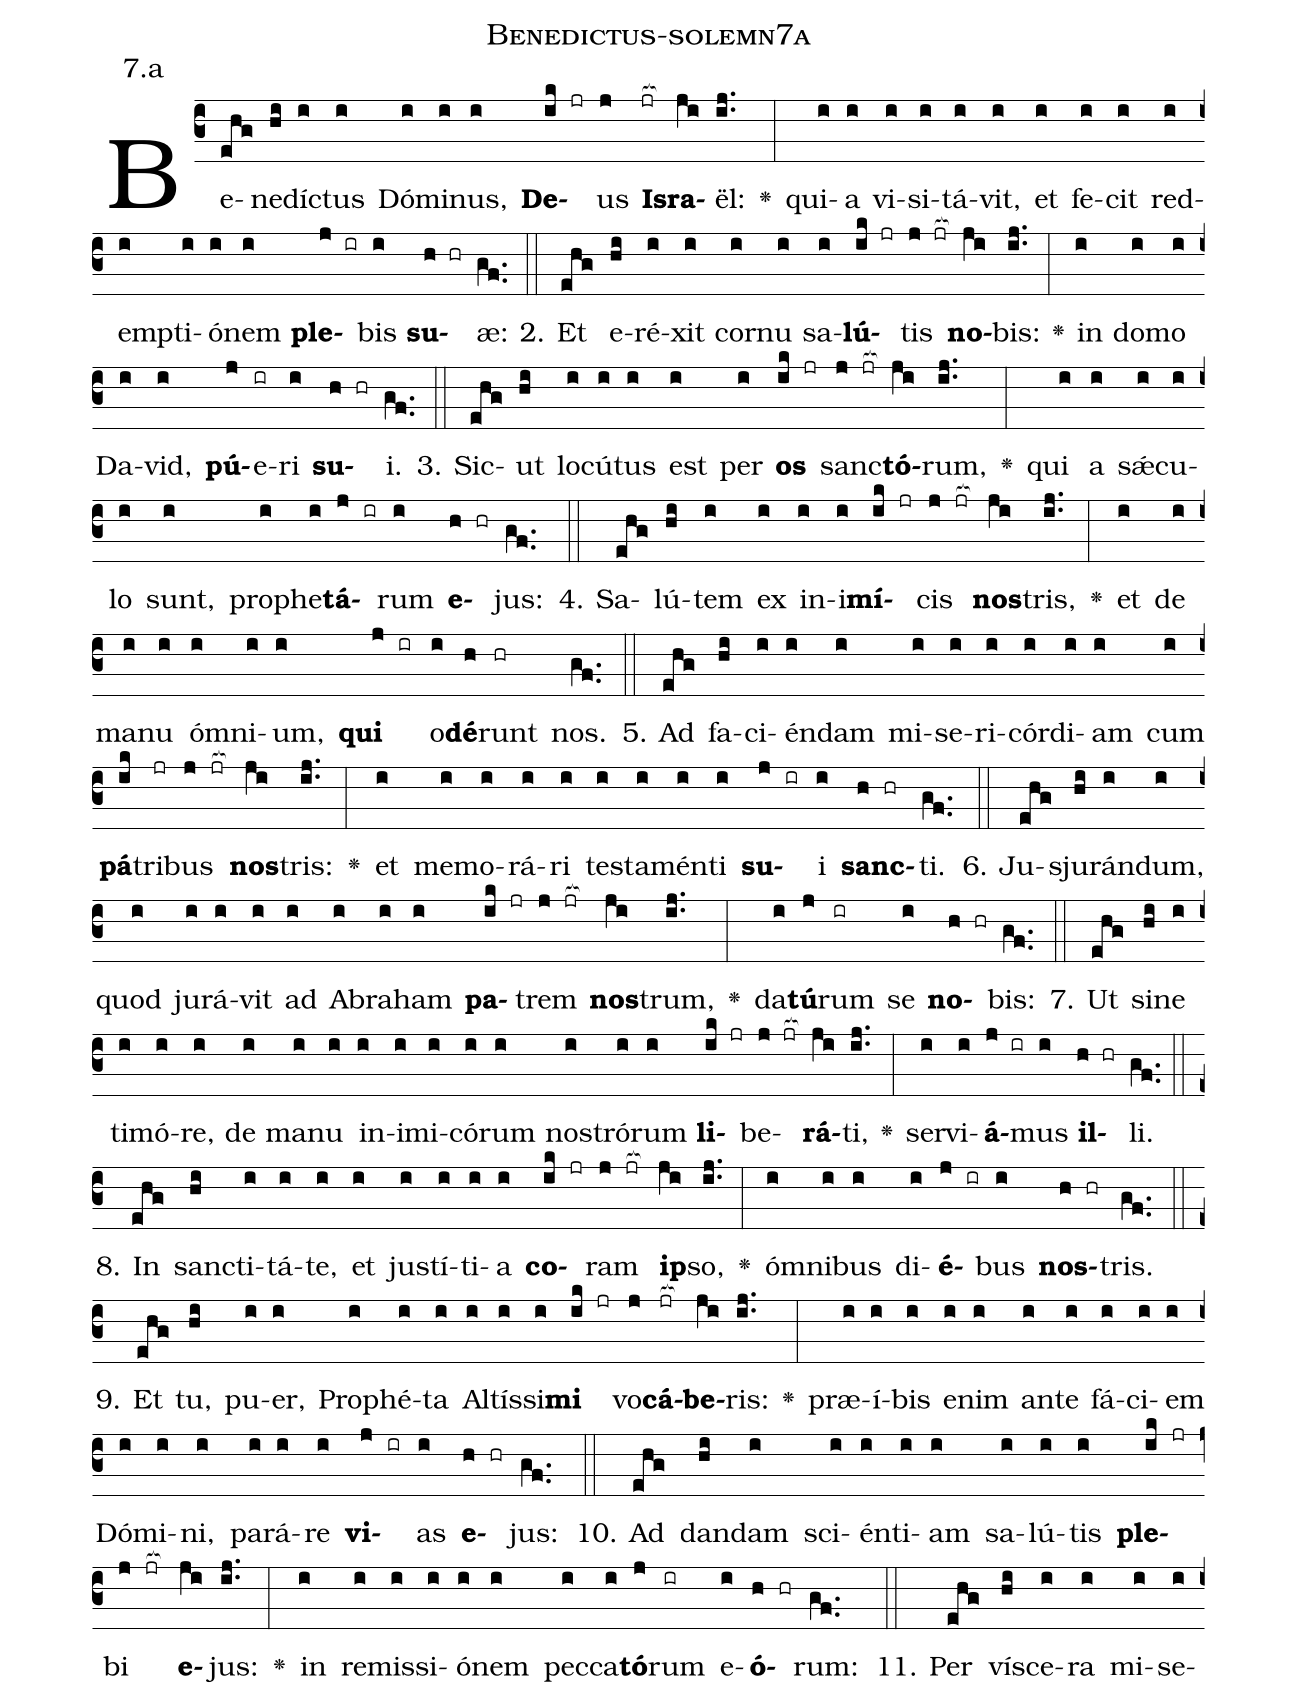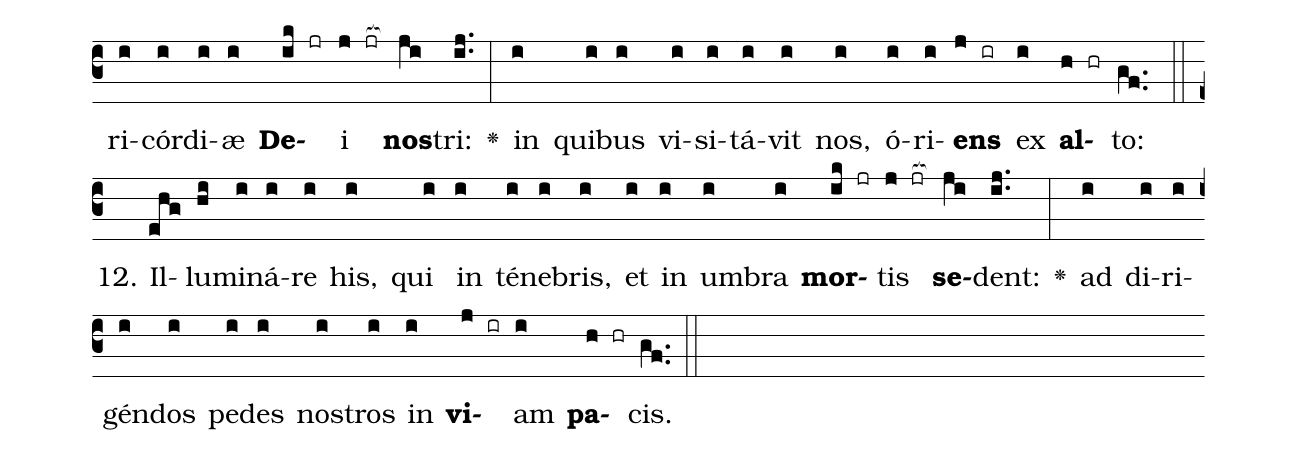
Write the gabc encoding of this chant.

name: Benedictus-solemn7a;
annotation: 7.a;
%%
(c3)Be(ehg)ne(hi)díc(i)tus(i) Dó(i)mi(i)nus,(i) <b>De</b>(ik jr)us(j) <b>Is</b>(jr[ocb:1{])<b>ra</b>(ji[ocb:0}])ël:(ij..) <v>\greheightstar</v>(:) qui(i)a(i) vi(i)si(i)tá(i)vit,(i) et(i) fe(i)cit(i) red(i)emp(i)ti(i)ó(i)nem(i) <b>ple</b>(j ir)bis(i) <b>su</b>(h hr)æ:(gf..) (::)
2. Et(ehg) e(hi)ré(i)xit(i) cor(i)nu(i) sa(i)<b>lú</b>(ik jr)tis(j jr[ocb:1{]) <b>no</b>(ji[ocb:0}])bis:(ij..) <v>\greheightstar</v>(:) in(i) do(i)mo(i) Da(i)vid,(i) <b>pú</b>(j)e(ir)ri(i) <b>su</b>(h hr)i.(gf..) (::)
3. Sic(ehg)ut(hi) lo(i)cú(i)tus(i) est(i) per(i) <b>os</b>(ik jr) sanc(j jr[ocb:1{])<b>tó</b>(ji[ocb:0}])rum,(ij..) <v>\greheightstar</v>(:) qui(i) a(i) sǽ(i)cu(i)lo(i) sunt,(i) pro(i)phe(i)<b>tá</b>(j ir)rum(i) <b>e</b>(h hr)jus:(gf..) (::)
4. Sa(ehg)lú(hi)tem(i) ex(i) in(i)i(i)<b>mí</b>(ik jr)cis(j jr[ocb:1{]) <b>nos</b>(ji[ocb:0}])tris,(ij..) <v>\greheightstar</v>(:) et(i) de(i) ma(i)nu(i) óm(i)ni(i)um,(i) <b>qui</b>(j ir) o(i)<b>dé</b>(h)runt(hr) nos.(gf..) (::)
5. Ad(ehg) fa(hi)ci(i)én(i)dam(i) mi(i)se(i)ri(i)cór(i)di(i)am(i) cum(i) <b>pá</b>(ik)tri(jr)bus(j jr[ocb:1{]) <b>nos</b>(ji[ocb:0}])tris:(ij..) <v>\greheightstar</v>(:) et(i) me(i)mo(i)rá(i)ri(i) tes(i)ta(i)mén(i)ti(i) <b>su</b>(j ir)i(i) <b>sanc</b>(h hr)ti.(gf..) (::)
6. Ju(ehg)sju(hi)rán(i)dum,(i) quod(i) ju(i)rá(i)vit(i) ad(i) A(i)bra(i)ham(i) <b>pa</b>(ik jr)trem(j jr[ocb:1{]) <b>nos</b>(ji[ocb:0}])trum,(ij..) <v>\greheightstar</v>(:) da(i)<b>tú</b>(j)rum(ir) se(i) <b>no</b>(h hr)bis:(gf..) (::)
7. Ut(ehg) si(hi)ne(i) ti(i)mó(i)re,(i) de(i) ma(i)nu(i) in(i)i(i)mi(i)có(i)rum(i) nos(i)tró(i)rum(i) <b>li</b>(ik jr)be(j jr[ocb:1{])<b>rá</b>(ji[ocb:0}])ti,(ij..) <v>\greheightstar</v>(:) ser(i)vi(i)<b>á</b>(j ir)mus(i) <b>il</b>(h hr)li.(gf..) (::)
8. In(ehg) sanc(hi)ti(i)tá(i)te,(i) et(i) jus(i)tí(i)ti(i)a(i) <b>co</b>(ik jr)ram(j jr[ocb:1{]) <b>ip</b>(ji[ocb:0}])so,(ij..) <v>\greheightstar</v>(:) óm(i)ni(i)bus(i) di(i)<b>é</b>(j ir)bus(i) <b>nos</b>(h hr)tris.(gf..) (::)
9. Et(ehg) tu,(hi) pu(i)er,(i) Pro(i)phé(i)ta(i) Al(i)tís(i)si(i)<b>mi</b>(ik jr) vo(j)<b>cá</b>(jr[ocb:1{])<b>be</b>(ji[ocb:0}])ris:(ij..) <v>\greheightstar</v>(:) præ(i)í(i)bis(i) e(i)nim(i) an(i)te(i) fá(i)ci(i)em(i) Dó(i)mi(i)ni,(i) pa(i)rá(i)re(i) <b>vi</b>(j ir)as(i) <b>e</b>(h hr)jus:(gf..) (::)
10. Ad(ehg) dan(hi)dam(i) sci(i)én(i)ti(i)am(i) sa(i)lú(i)tis(i) <b>ple</b>(ik jr)bi(j jr[ocb:1{]) <b>e</b>(ji[ocb:0}])jus:(ij..) <v>\greheightstar</v>(:) in(i) re(i)mis(i)si(i)ó(i)nem(i) pec(i)ca(i)<b>tó</b>(j)rum(ir) e(i)<b>ó</b>(h hr)rum:(gf..) (::)
11. Per(ehg) ví(hi)sce(i)ra(i) mi(i)se(i)ri(i)cór(i)di(i)æ(i) <b>De</b>(ik jr)i(j jr[ocb:1{]) <b>nos</b>(ji[ocb:0}])tri:(ij..) <v>\greheightstar</v>(:) in(i) qui(i)bus(i) vi(i)si(i)tá(i)vit(i) nos,(i) ó(i)ri(i)<b>ens</b>(j ir) ex(i) <b>al</b>(h hr)to:(gf..) (::)
12. Il(ehg)lu(hi)mi(i)ná(i)re(i) his,(i) qui(i) in(i) té(i)ne(i)bris,(i) et(i) in(i) um(i)bra(i) <b>mor</b>(ik jr)tis(j jr[ocb:1{]) <b>se</b>(ji[ocb:0}])dent:(ij..) <v>\greheightstar</v>(:) ad(i) di(i)ri(i)gén(i)dos(i) pe(i)des(i) nos(i)tros(i) in(i) <b>vi</b>(j ir)am(i) <b>pa</b>(h hr)cis.(gf..) (::)
